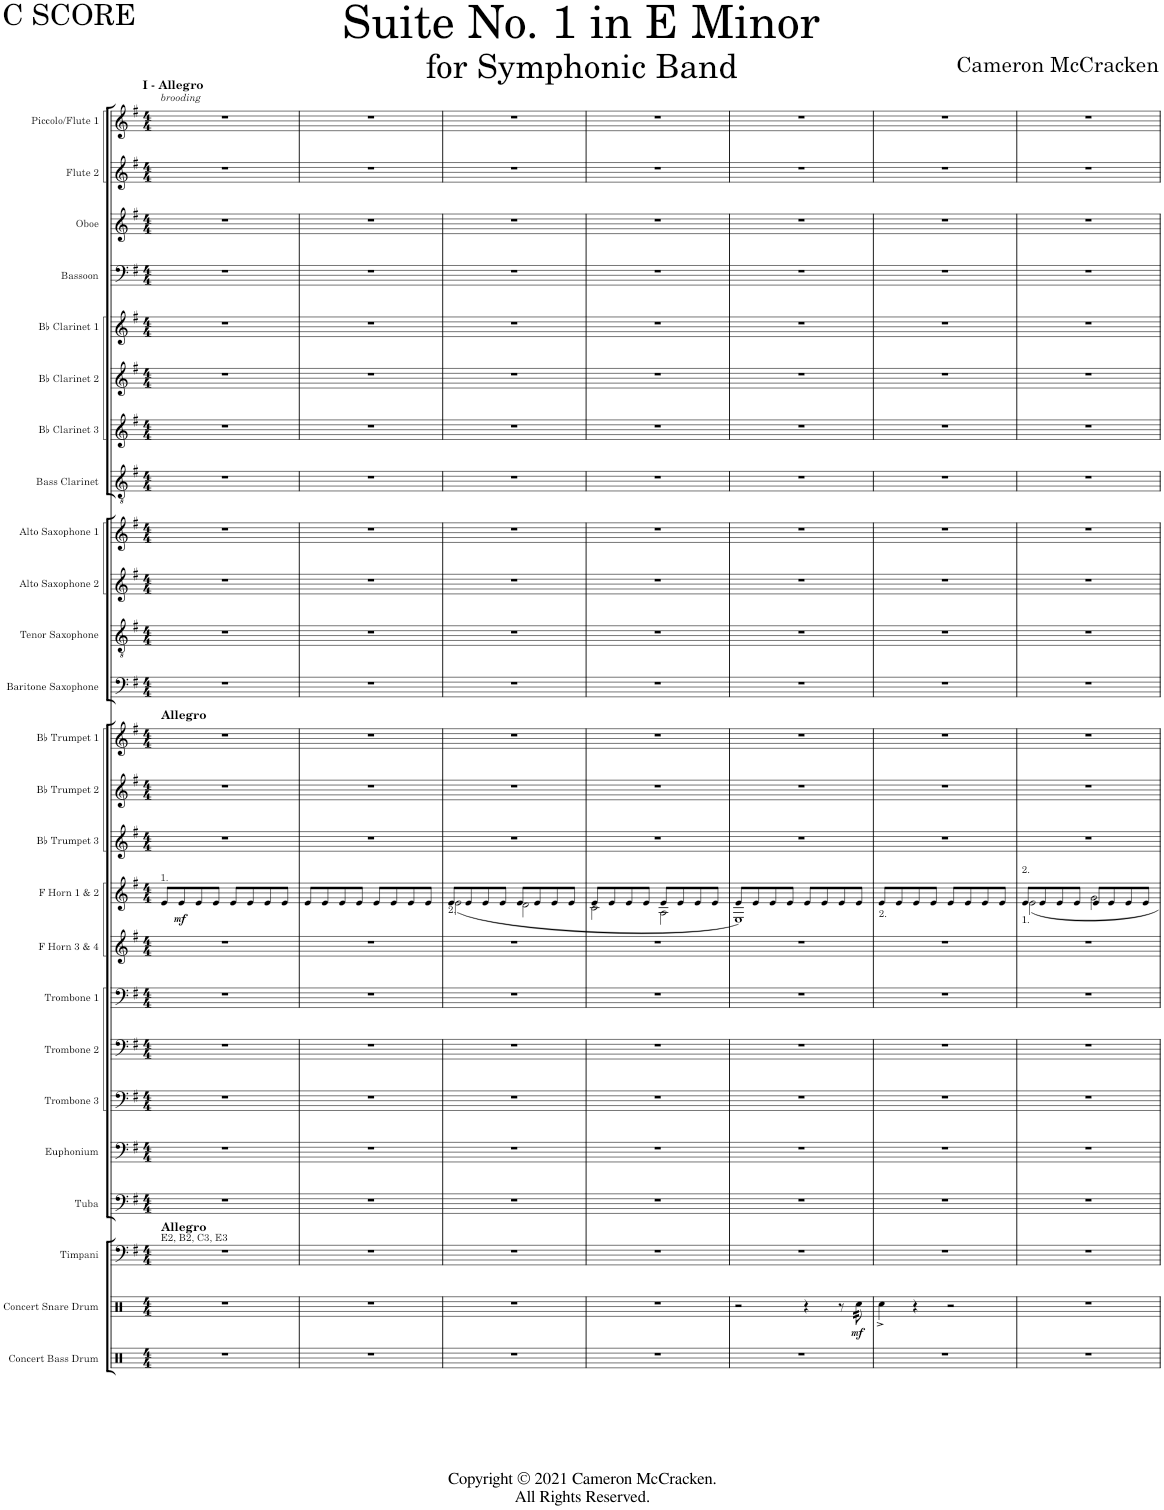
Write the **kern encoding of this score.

**kern	**kern	**dynam	**kern	**kern	**kern	**kern	**kern	**kern	**kern	**kern	**dynam	**kern	**kern	**kern	**kern	**kern	**kern	**kern	**kern	**kern	**kern	**kern	**kern	**kern	**kern	**kern
*part25	*part24	*part24	*part23	*part22	*part21	*part20	*part19	*part18	*part17	*part16	*part16	*part15	*part14	*part13	*part12	*part11	*part10	*part9	*part8	*part7	*part6	*part5	*part4	*part3	*part2	*part1
*staff25	*staff24	*staff24	*staff23	*staff22	*staff21	*staff20	*staff19	*staff18	*staff17	*staff16	*staff16	*staff15	*staff14	*staff13	*staff12	*staff11	*staff10	*staff9	*staff8	*staff7	*staff6	*staff5	*staff4	*staff3	*staff2	*staff1
*I"Concert Bass Drum	*I"Concert Snare Drum	*	*I"Timpani	*I"Tuba	*I"Euphonium	*I"Trombone 3	*I"Trombone 2	*I"Trombone 1	*I"F Horn 3 &amp; 4	*I"F Horn 1 &amp; 2	*	*I"Bb Trumpet 3	*I"Bb Trumpet 2	*I"Bb Trumpet 1	*I"Baritone Saxophone	*I"Tenor Saxophone	*I"Alto Saxophone 2	*I"Alto Saxophone 1	*I"Bass Clarinet	*I"Bb Clarinet 3	*I"Bb Clarinet 2	*I"Bb Clarinet 1	*I"Bassoon	*I"Oboe	*I"Flute 2	*I"Piccolo/Flute 1
*I'B. Drum	*I'S. Drum	*	*I'Timp.	*I'Tba.	*I'Euph.	*I'Tbn. 3	*I'Tbn. 2	*I'Tbn. 1	*I'F Hn. 3 4	*I'F Hn. 1 2	*	*I'Bb Tpt. 3	*I'Bb Tpt. 2	*I'Bb Tpt. 1	*I'Bar. Sax.	*I'T. Sax.	*I'A. Sax. 2	*I'A. Sax. 1	*I'B. Cl.	*I'Bb Cl. 3	*I'Bb Cl. 2	*I'Bb Cl. 1	*I'Bsn.	*I'Ob.	*I'Fl. 2	*I'Pc./Fl. 1
*clefX	*clefX	*	*clefF4	*clefF4	*clefF4	*clefF4	*clefF4	*clefF4	*clefG2	*clefG2	*	*clefG2	*clefG2	*clefG2	*clefF4	*clefGv2	*clefG2	*clefG2	*clefGv2	*clefG2	*clefG2	*clefG2	*clefF4	*clefG2	*clefG2	*clefG2
*	*	*	*	*	*	*	*	*	*ITrd4c7	*ITrd4c7	*	*ITrd1c2	*ITrd1c2	*ITrd1c2	*ITrd12c21	*ITrd8c14	*ITrd5c9	*ITrd5c9	*ITrd8c14	*ITrd1c2	*ITrd1c2	*ITrd1c2	*	*	*	*
*k[]	*k[]	*	*k[f#]	*k[f#]	*k[f#]	*k[f#]	*k[f#]	*k[f#]	*k[f#]	*k[f#]	*	*k[f#]	*k[f#]	*k[f#]	*k[f#]	*k[f#]	*k[f#]	*k[f#]	*k[f#]	*k[f#]	*k[f#]	*k[f#]	*k[f#]	*k[f#]	*k[f#]	*k[f#]
*M4/4	*M4/4	*	*M4/4	*M4/4	*M4/4	*M4/4	*M4/4	*M4/4	*M4/4	*M4/4	*	*M4/4	*M4/4	*M4/4	*M4/4	*M4/4	*M4/4	*M4/4	*M4/4	*M4/4	*M4/4	*M4/4	*M4/4	*M4/4	*M4/4	*M4/4
=1	=1	=1	=1	=1	=1	=1	=1	=1	=1	=1	=1	=1	=1	=1	=1	=1	=1	=1	=1	=1	=1	=1	=1	=1	=1	=1
!	!	!	!	!	!	!	!	!	!	!	!	!	!	!	!	!	!	!	!	!	!	!	!	!	!	!LO:TX:a:B:t=I - Allegro
!	!	!	!	!	!	!	!	!	!	!	!	!	!	!	!	!	!	!	!	!	!	!	!	!	!	!LO:TX:a:i:t=brooding
!	!	!	!	!	!	!	!	!	!	!	!	!	!	!LO:TX:a:B:t=Allegro	!	!	!	!	!	!	!	!	!	!	!	!
!	!	!	!	!	!	!	!	!	!	!LO:TX:a:t=1.	!	!	!	!	!	!	!	!	!	!	!	!	!	!	!	!
!	!	!	!LO:TX:a:B:t=Allegro	!	!	!	!	!	!	!	!	!	!	!	!	!	!	!	!	!	!	!	!	!	!	!
!	!	!	!LO:TX:a:t=E2, B2, C3, E3	!	!	!	!	!	!	!	!	!	!	!	!	!	!	!	!	!	!	!	!	!	!	!
1r	1r	.	1r	1r	1r	1r	1r	1r	1r	8e/L	.	1r	1r	1r	1r	1r	1r	1r	1r	1r	1r	1r	1r	1r	1r	1r
!	!	!	!	!	!	!	!	!	!	!	!LO:DY:b	!	!	!	!	!	!	!	!	!	!	!	!	!	!	!
.	.	.	.	.	.	.	.	.	.	8e/	mf	.	.	.	.	.	.	.	.	.	.	.	.	.	.	.
.	.	.	.	.	.	.	.	.	.	8e/	.	.	.	.	.	.	.	.	.	.	.	.	.	.	.	.
.	.	.	.	.	.	.	.	.	.	8e/J	.	.	.	.	.	.	.	.	.	.	.	.	.	.	.	.
.	.	.	.	.	.	.	.	.	.	8e/L	.	.	.	.	.	.	.	.	.	.	.	.	.	.	.	.
.	.	.	.	.	.	.	.	.	.	8e/	.	.	.	.	.	.	.	.	.	.	.	.	.	.	.	.
.	.	.	.	.	.	.	.	.	.	8e/	.	.	.	.	.	.	.	.	.	.	.	.	.	.	.	.
.	.	.	.	.	.	.	.	.	.	8e/J	.	.	.	.	.	.	.	.	.	.	.	.	.	.	.	.
=2	=2	=2	=2	=2	=2	=2	=2	=2	=2	=2	=2	=2	=2	=2	=2	=2	=2	=2	=2	=2	=2	=2	=2	=2	=2	=2
1r	1r	.	1r	1r	1r	1r	1r	1r	1r	8e/L	.	1r	1r	1r	1r	1r	1r	1r	1r	1r	1r	1r	1r	1r	1r	1r
.	.	.	.	.	.	.	.	.	.	8e/	.	.	.	.	.	.	.	.	.	.	.	.	.	.	.	.
.	.	.	.	.	.	.	.	.	.	8e/	.	.	.	.	.	.	.	.	.	.	.	.	.	.	.	.
.	.	.	.	.	.	.	.	.	.	8e/J	.	.	.	.	.	.	.	.	.	.	.	.	.	.	.	.
.	.	.	.	.	.	.	.	.	.	8e/L	.	.	.	.	.	.	.	.	.	.	.	.	.	.	.	.
.	.	.	.	.	.	.	.	.	.	8e/	.	.	.	.	.	.	.	.	.	.	.	.	.	.	.	.
.	.	.	.	.	.	.	.	.	.	8e/	.	.	.	.	.	.	.	.	.	.	.	.	.	.	.	.
.	.	.	.	.	.	.	.	.	.	8e/J	.	.	.	.	.	.	.	.	.	.	.	.	.	.	.	.
=3	=3	=3	=3	=3	=3	=3	=3	=3	=3	=3	=3	=3	=3	=3	=3	=3	=3	=3	=3	=3	=3	=3	=3	=3	=3	=3
*	*	*	*	*	*	*	*	*	*	*^	*	*	*	*	*	*	*	*	*	*	*	*	*	*	*	*
!	!	!	!	!	!	!	!	!	!	!LO:TX:b:t=2.	!	!	!	!	!	!	!	!	!	!	!	!	!	!	!	!	!
1r	1r	.	1r	1r	1r	1r	1r	1r	1r	8e/L	(2e\	.	1r	1r	1r	1r	1r	1r	1r	1r	1r	1r	1r	1r	1r	1r	1r
.	.	.	.	.	.	.	.	.	.	8e/	.	.	.	.	.	.	.	.	.	.	.	.	.	.	.	.	.
.	.	.	.	.	.	.	.	.	.	8e/	.	.	.	.	.	.	.	.	.	.	.	.	.	.	.	.	.
.	.	.	.	.	.	.	.	.	.	8e/J	.	.	.	.	.	.	.	.	.	.	.	.	.	.	.	.	.
.	.	.	.	.	.	.	.	.	.	8e/L	2d\	.	.	.	.	.	.	.	.	.	.	.	.	.	.	.	.
.	.	.	.	.	.	.	.	.	.	8e/	.	.	.	.	.	.	.	.	.	.	.	.	.	.	.	.	.
.	.	.	.	.	.	.	.	.	.	8e/	.	.	.	.	.	.	.	.	.	.	.	.	.	.	.	.	.
.	.	.	.	.	.	.	.	.	.	8e/J	.	.	.	.	.	.	.	.	.	.	.	.	.	.	.	.	.
=4	=4	=4	=4	=4	=4	=4	=4	=4	=4	=4	=4	=4	=4	=4	=4	=4	=4	=4	=4	=4	=4	=4	=4	=4	=4	=4	=4
1r	1r	.	1r	1r	1r	1r	1r	1r	1r	8e/L	2c\	.	1r	1r	1r	1r	1r	1r	1r	1r	1r	1r	1r	1r	1r	1r	1r
.	.	.	.	.	.	.	.	.	.	8e/	.	.	.	.	.	.	.	.	.	.	.	.	.	.	.	.	.
.	.	.	.	.	.	.	.	.	.	8e/	.	.	.	.	.	.	.	.	.	.	.	.	.	.	.	.	.
.	.	.	.	.	.	.	.	.	.	8e/J	.	.	.	.	.	.	.	.	.	.	.	.	.	.	.	.	.
.	.	.	.	.	.	.	.	.	.	8e/L	2A\	.	.	.	.	.	.	.	.	.	.	.	.	.	.	.	.
.	.	.	.	.	.	.	.	.	.	8e/	.	.	.	.	.	.	.	.	.	.	.	.	.	.	.	.	.
.	.	.	.	.	.	.	.	.	.	8e/	.	.	.	.	.	.	.	.	.	.	.	.	.	.	.	.	.
.	.	.	.	.	.	.	.	.	.	8e/J	.	.	.	.	.	.	.	.	.	.	.	.	.	.	.	.	.
=5	=5	=5	=5	=5	=5	=5	=5	=5	=5	=5	=5	=5	=5	=5	=5	=5	=5	=5	=5	=5	=5	=5	=5	=5	=5	=5	=5
1r	2r	.	1r	1r	1r	1r	1r	1r	1r	8e/L	1E)	.	1r	1r	1r	1r	1r	1r	1r	1r	1r	1r	1r	1r	1r	1r	1r
.	.	.	.	.	.	.	.	.	.	8e/	.	.	.	.	.	.	.	.	.	.	.	.	.	.	.	.	.
.	.	.	.	.	.	.	.	.	.	8e/	.	.	.	.	.	.	.	.	.	.	.	.	.	.	.	.	.
.	.	.	.	.	.	.	.	.	.	8e/J	.	.	.	.	.	.	.	.	.	.	.	.	.	.	.	.	.
.	4r	.	.	.	.	.	.	.	.	8e/L	.	.	.	.	.	.	.	.	.	.	.	.	.	.	.	.	.
.	.	.	.	.	.	.	.	.	.	8e/	.	.	.	.	.	.	.	.	.	.	.	.	.	.	.	.	.
.	8r	.	.	.	.	.	.	.	.	8e/	.	.	.	.	.	.	.	.	.	.	.	.	.	.	.	.	.
!	!	!LO:DY:b	!	!	!	!	!	!	!	!	!	!	!	!	!	!	!	!	!	!	!	!	!	!	!	!	!
*	*tremolo	*	*	*	*	*	*	*	*	*	*	*	*	*	*	*	*	*	*	*	*	*	*	*	*	*	*
.	32Rcc\	mf	.	.	.	.	.	.	.	8e/J	.	.	.	.	.	.	.	.	.	.	.	.	.	.	.	.	.
.	32Rcc\	.	.	.	.	.	.	.	.	.	.	.	.	.	.	.	.	.	.	.	.	.	.	.	.	.	.
.	32Rcc\	.	.	.	.	.	.	.	.	.	.	.	.	.	.	.	.	.	.	.	.	.	.	.	.	.	.
.	32Rcc\	.	.	.	.	.	.	.	.	.	.	.	.	.	.	.	.	.	.	.	.	.	.	.	.	.	.
*	*Xtremolo	*	*	*	*	*	*	*	*	*	*	*	*	*	*	*	*	*	*	*	*	*	*	*	*	*	*
*	*	*	*	*	*	*	*	*	*	*v	*v	*	*	*	*	*	*	*	*	*	*	*	*	*	*	*	*
=6	=6	=6	=6	=6	=6	=6	=6	=6	=6	=6	=6	=6	=6	=6	=6	=6	=6	=6	=6	=6	=6	=6	=6	=6	=6	=6
!	!	!	!	!	!	!	!	!	!	!LO:TX:b:t=2.	!	!	!	!	!	!	!	!	!	!	!	!	!	!	!	!
1r	4Rcc^<\	.	1r	1r	1r	1r	1r	1r	1r	8e/L	.	1r	1r	1r	1r	1r	1r	1r	1r	1r	1r	1r	1r	1r	1r	1r
.	.	.	.	.	.	.	.	.	.	8e/	.	.	.	.	.	.	.	.	.	.	.	.	.	.	.	.
.	4r	.	.	.	.	.	.	.	.	8e/	.	.	.	.	.	.	.	.	.	.	.	.	.	.	.	.
.	.	.	.	.	.	.	.	.	.	8e/J	.	.	.	.	.	.	.	.	.	.	.	.	.	.	.	.
.	2r	.	.	.	.	.	.	.	.	8e/L	.	.	.	.	.	.	.	.	.	.	.	.	.	.	.	.
.	.	.	.	.	.	.	.	.	.	8e/	.	.	.	.	.	.	.	.	.	.	.	.	.	.	.	.
.	.	.	.	.	.	.	.	.	.	8e/	.	.	.	.	.	.	.	.	.	.	.	.	.	.	.	.
.	.	.	.	.	.	.	.	.	.	8e/J	.	.	.	.	.	.	.	.	.	.	.	.	.	.	.	.
=7	=7	=7	=7	=7	=7	=7	=7	=7	=7	=7	=7	=7	=7	=7	=7	=7	=7	=7	=7	=7	=7	=7	=7	=7	=7	=7
*	*	*	*	*	*	*	*	*	*	*^	*	*	*	*	*	*	*	*	*	*	*	*	*	*	*	*
!	!	!	!	!	!	!	!	!	!	!LO:TX:b:t=1.	!	!	!	!	!	!	!	!	!	!	!	!	!	!	!	!	!
!	!	!	!	!	!	!	!	!	!	!LO:TX:a:t=2.	!	!	!	!	!	!	!	!	!	!	!	!	!	!	!	!	!
1r	1r	.	1r	1r	1r	1r	1r	1r	1r	8e/L	2e\	.	1r	1r	1r	1r	1r	1r	1r	1r	1r	1r	1r	1r	1r	1r	1r
.	.	.	.	.	.	.	.	.	.	8e/	.	.	.	.	.	.	.	.	.	.	.	.	.	.	.	.	.
.	.	.	.	.	.	.	.	.	.	8e/	.	.	.	.	.	.	.	.	.	.	.	.	.	.	.	.	.
.	.	.	.	.	.	.	.	.	.	8e/J	.	.	.	.	.	.	.	.	.	.	.	.	.	.	.	.	.
.	.	.	.	.	.	.	.	.	.	8e/L	2g\	.	.	.	.	.	.	.	.	.	.	.	.	.	.	.	.
.	.	.	.	.	.	.	.	.	.	8e/	.	.	.	.	.	.	.	.	.	.	.	.	.	.	.	.	.
.	.	.	.	.	.	.	.	.	.	8e/	.	.	.	.	.	.	.	.	.	.	.	.	.	.	.	.	.
.	.	.	.	.	.	.	.	.	.	8e/J	.	.	.	.	.	.	.	.	.	.	.	.	.	.	.	.	.
*	*	*	*	*	*	*	*	*	*	*v	*v	*	*	*	*	*	*	*	*	*	*	*	*	*	*	*	*
=	=	=	=	=	=	=	=	=	=	=	=	=	=	=	=	=	=	=	=	=	=	=	=	=	=	=
*-	*-	*-	*-	*-	*-	*-	*-	*-	*-	*-	*-	*-	*-	*-	*-	*-	*-	*-	*-	*-	*-	*-	*-	*-	*-	*-
